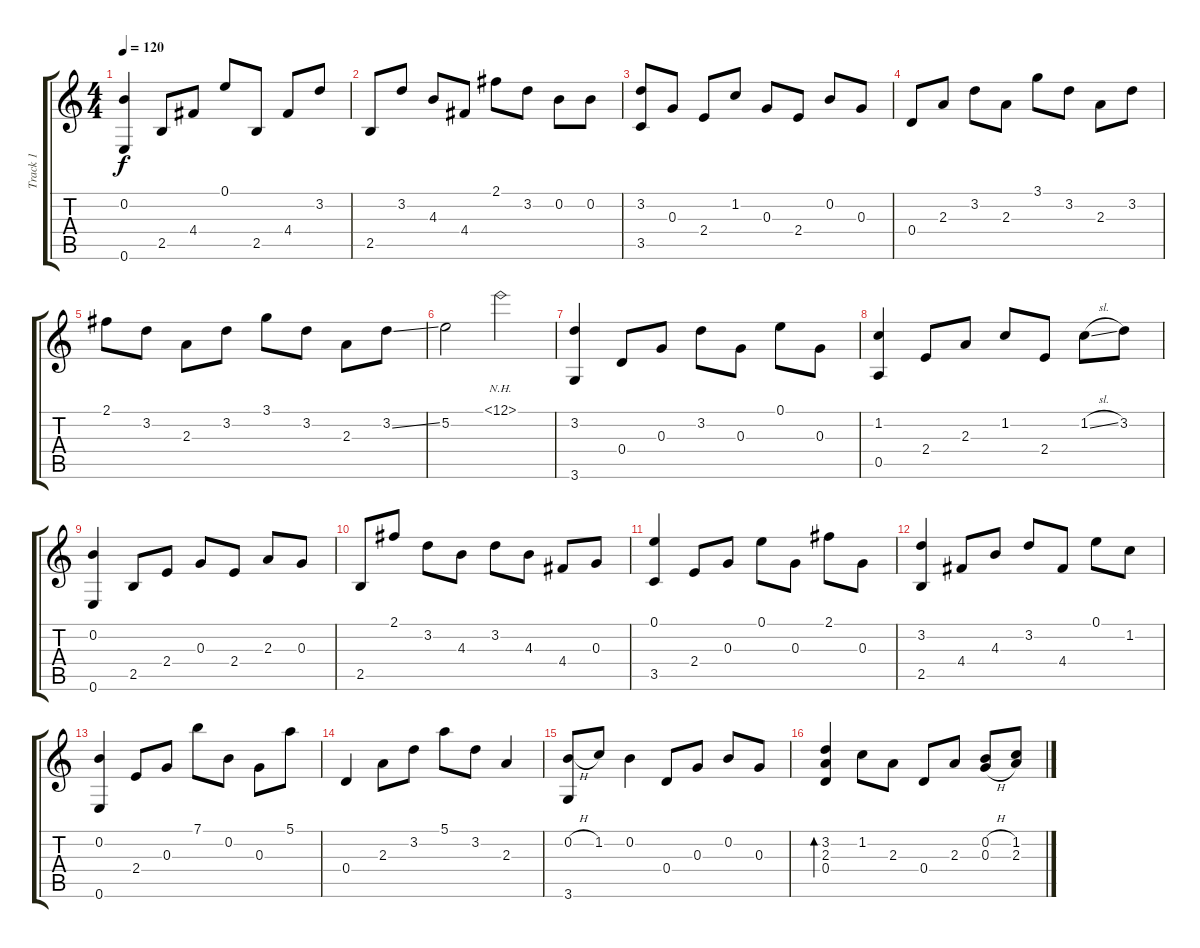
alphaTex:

\track ("Track 1" "Track 1") {instrument acousticguitarsteel}
\staff {score tabs}
\tuning (E4 B3 G3 D3 A2 E2) {hide}
\ts (4 4)
\tempo 120
\clef g2
\ks c
(0.2 0.6).4{dy f} 2.5.8 4.4.8 0.1.8 2.5.8 4.4.8 3.2.8 |
2.5.8 3.2.8 4.3.8 4.4.8 2.1.8 3.2.8 0.2.8 0.2.8 |
(3.2 3.5).8 0.3.8 2.4.8 1.2.8 0.3.8 2.4.8 0.2.8 0.3.8 |
0.4.8 2.3.8 3.2.8 2.3.8 3.1.8 3.2.8 2.3.8 3.2.8 |
2.1.8 3.2.8 2.3.8 3.2.8 3.1.8 3.2.8 2.3.8 3.2{ss}.8 |
5.2.2 12.1{nh}.2 |
(3.2 3.6).4 0.4.8 0.3.8 3.2.8 0.3.8 0.1.8 0.3.8 |
(1.2 0.5).4 2.4.8 2.3.8 1.2.8 2.4.8 1.2{sl}.8 3.2.8 |
(0.2 0.6).4 2.5.8 2.4.8 0.3.8 2.4.8 2.3.8 0.3.8 |
2.5.8 2.1.8 3.2.8 4.3.8 3.2.8 4.3.8 4.4.8 0.3.8 |
(0.1 3.5).4 2.4.8 0.3.8 0.1.8 0.3.8 2.1.8 0.3.8 |
(3.2 2.5).4 4.4.8 4.3.8 3.2.8 4.4.8 0.1.8 1.2.8 |
(0.2 0.6).4 2.4.8 0.3.8 7.1.8 0.2.8 0.3.8 5.1.8 |
0.4.4 2.3.8 3.2.8 5.1.8 3.2.8 2.3.4 |
(0.2{h} 3.6).8 1.2.8 0.2.4 0.4.8 0.3.8 0.2.8 0.3.8 |
(3.2 2.3 0.4).4{bd 480} 1.2.8 2.3.8 0.4.8 2.3.8 (0.2{h} 0.3{h}).8 (1.2 2.3).8
